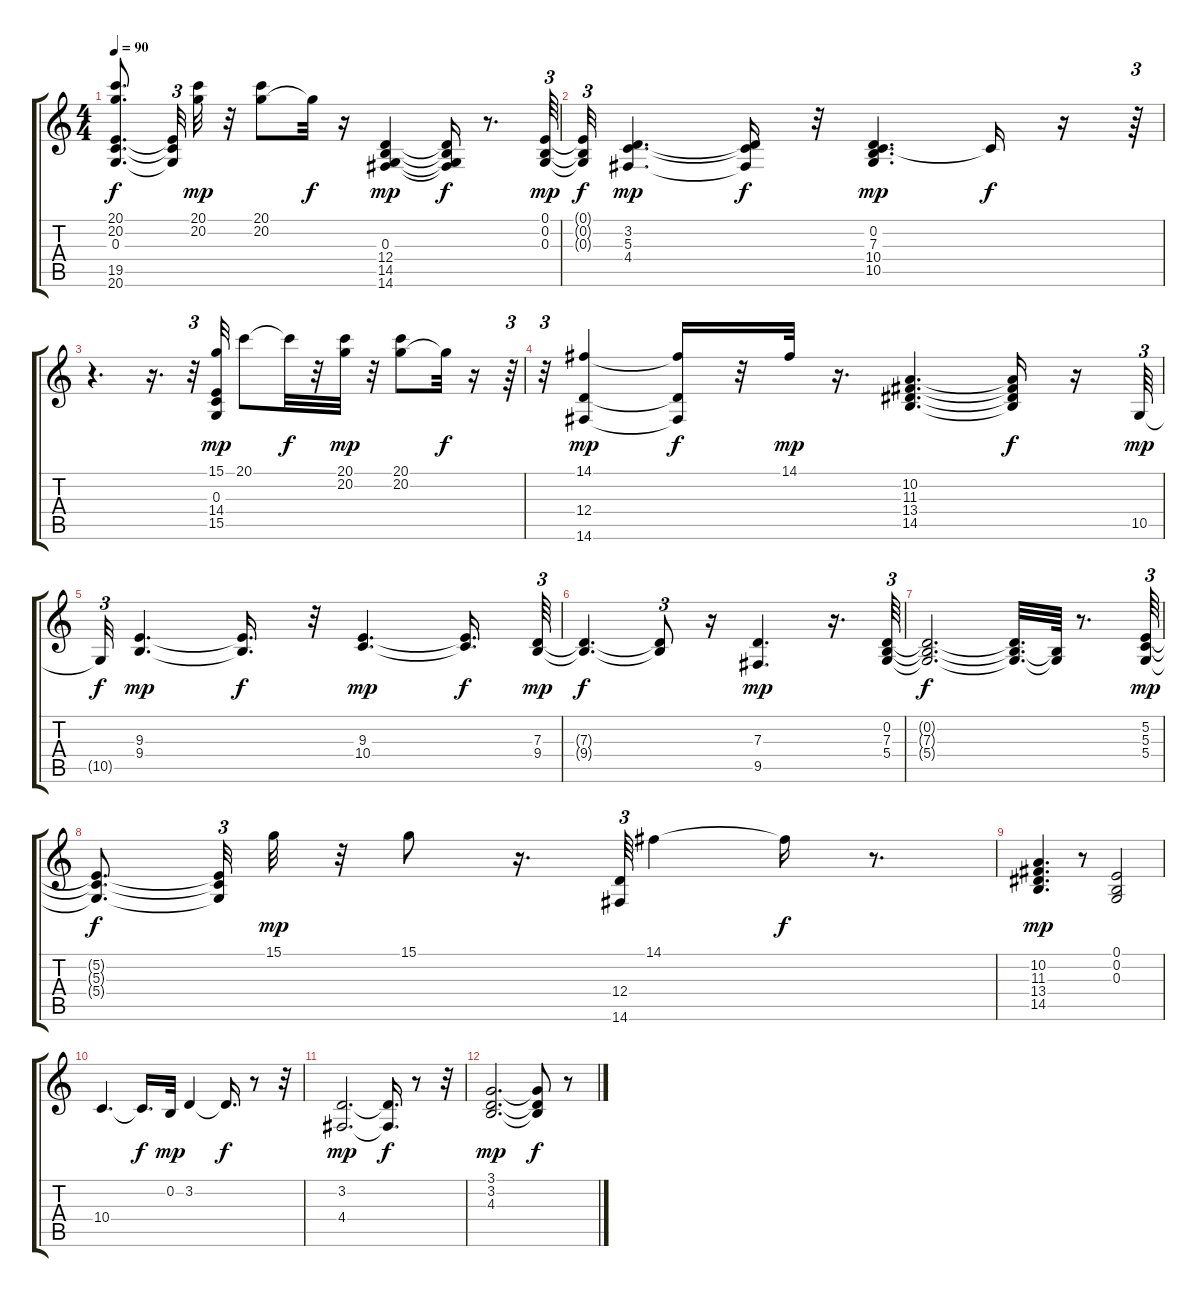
\track "" {instrument pad2warm}
\staff {score tabs}
\tuning (E4 B3 G3 D3 A2 E2) {hide}
\ts (4 4)
\tempo 90
\clef g2
\ks c
(20.1{t} 20.2{t} 0.3{t} 19.5{t} 20.6{t}).8{d dy f} (0.3{t} 19.5{t} 20.6{t}).32{tu (3 2)} (20.1 20.2).32{dy mp} r.32 (20.1 20.2).8 20.2{t}.32{dy f} r.16 (0.3 12.4 14.5 14.6).4{dy mp} (0.3{t} 12.4{t} 14.5{t} 14.6{t}).16{dy f} r.8{d} (0.1 0.2 0.3).64{tu (3 2) dy mp} |
(0.1{t} 0.2{t} 0.3{t}).32{tu (3 2) dy f} (3.2 5.3 4.4).4{d dy mp} (3.2{t} 5.3{t} 4.4{t}).16{dy f} r.32 (0.2 7.3 10.4 10.5).4{d dy mp} 10.4{t}.16{dy f} r.16 r.64{tu (3 2)} |
r.4{d} r.16{d} r.32{tu (3 2)} (15.1 0.3 14.4 15.5).32{dy mp} 20.1.8 20.1{t}.32{dy f} r.32 (20.1 20.2).32{dy mp} r.32 (20.1 20.2).8 20.2{t}.32{dy f} r.16 r.64{tu (3 2)} |
r.32{tu (3 2)} (14.1 12.4 14.6).4{dy mp} (14.1{t} 12.4{t} 14.6{t}).16{dy f} r.32 14.1.32{dy mp} r.16{d} (10.2 11.3 13.4 14.5).4{d} (10.2{t} 11.3{t} 13.4{t} 14.5{t}).16{dy f} r.16 10.5.64{tu (3 2) dy mp} |
10.5{t}.32{tu (3 2) dy f} (9.3 9.4).4{d dy mp} (9.3{t} 9.4{t}).16{d dy f} r.32 (9.3 10.4).4{d dy mp} (9.3{t} 10.4{t}).16{d dy f} (7.3 9.4).64{tu (3 2) dy mp} |
(7.3{t} 9.4{t}).4{d dy f} (7.3{t} 9.4{t}).8{tu (3 2)} r.16 (7.3 9.5).4{d dy mp} r.16{d} (0.2 7.3 5.4).64{tu (3 2)} |
(0.2{t} 7.3{t} 5.4{t}).2{d dy f} (0.2{t} 7.3{t} 5.4{t}).32{d} (0.2{t} 5.4{t}).64 r.8{d} (5.2 5.3 5.4).64{tu (3 2) dy mp} |
(5.2{t} 5.3{t} 5.4{t}).8{d dy f} (5.2{t} 5.3{t} 5.4{t}).32{tu (3 2)} 15.1.32{dy mp} r.32 15.1.8 r.16{d} (12.4 14.6).64{tu (3 2)} 14.1.4 14.1{t}.16{dy f} r.8{d} |
(10.2 11.3 13.4 14.5).4{d dy mp} r.8 (0.1 0.2 0.3).2 |
10.4.4{d} 10.4{t}.16{d dy f} 0.2.32{dy mp} 3.2.4 3.2{t}.16{d dy f} r.8 r.32 |
(3.2 4.4).2{d dy mp} (3.2{t} 4.4{t}).16{d dy f} r.8 r.32 |
(3.1 3.2 4.3).2{d dy mp} (3.1{t} 3.2{t} 4.3{t}).8{dy f} r.8
